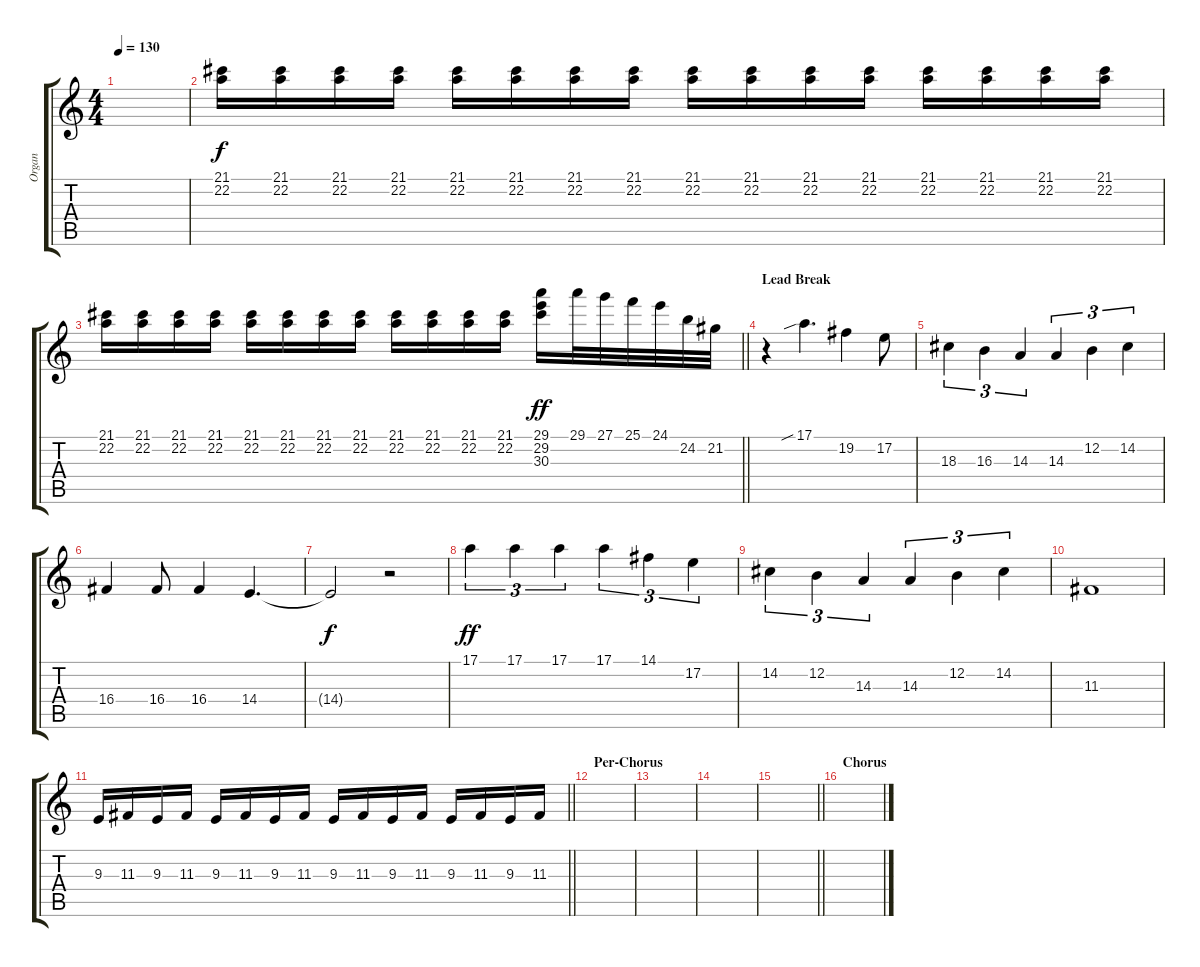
\track ("Organ" "Organ") {instrument flute}
\staff {score tabs}
\tuning (E4 B3 G3 D3 A2 E2) {hide}
\ts (4 4)
\tempo 130
\clef g2
\ks c
|
(21.1 22.2).16 (21.1 22.2).16 (21.1 22.2).16 (21.1 22.2).16 (21.1 22.2).16 (21.1 22.2).16 (21.1 22.2).16 (21.1 22.2).16 (21.1 22.2).16 (21.1 22.2).16 (21.1 22.2).16 (21.1 22.2).16 (21.1 22.2).16 (21.1 22.2).16 (21.1 22.2).16 (21.1 22.2).16 |
\barLineRight lightlight
(21.1 22.2).16 (21.1 22.2).16 (21.1 22.2).16 (21.1 22.2).16 (21.1 22.2).16 (21.1 22.2).16 (21.1 22.2).16 (21.1 22.2).16 (21.1 22.2).16 (21.1 22.2).16 (21.1 22.2).16 (21.1 22.2).16 (29.1 29.2 30.3).16{dy ff} 29.1.32 27.1.32 25.1.32 24.1.32 24.2.32 21.2.32 |
\section ("" "Lead Break")
r.4{volume 12 balance 7 instrument lead2sawtooth} 17.1{sib}.4{d} 19.2.4 17.2.8 |
18.3.4{tu (3 2)} 16.3.4{tu (3 2)} 14.3.4{tu (3 2)} 14.3.4{tu (3 2)} 12.2.4{tu (3 2)} 14.2.4{tu (3 2)} |
16.4.4 16.4.8 16.4.4 14.4.4{d} |
14.4{t}.2{dy f} r.2 |
17.1.4{tu (3 2) dy ff} 17.1.4{tu (3 2)} 17.1.4{tu (3 2)} 17.1.4{tu (3 2)} 14.1.4{tu (3 2)} 17.2.4{tu (3 2)} |
14.2.4{tu (3 2)} 12.2.4{tu (3 2)} 14.3.4{tu (3 2)} 14.3.4{tu (3 2)} 12.2.4{tu (3 2)} 14.2.4{tu (3 2)} |
11.3.1 |
\barLineRight lightlight
9.3.16 11.3.16 9.3.16 11.3.16 9.3.16 11.3.16 9.3.16 11.3.16 9.3.16 11.3.16 9.3.16 11.3.16 9.3.16 11.3.16 9.3.16 11.3.16 |
\section ("" "Per-Chorus")
|
|
|
\barLineRight lightlight
|
\section ("" "Chorus")
